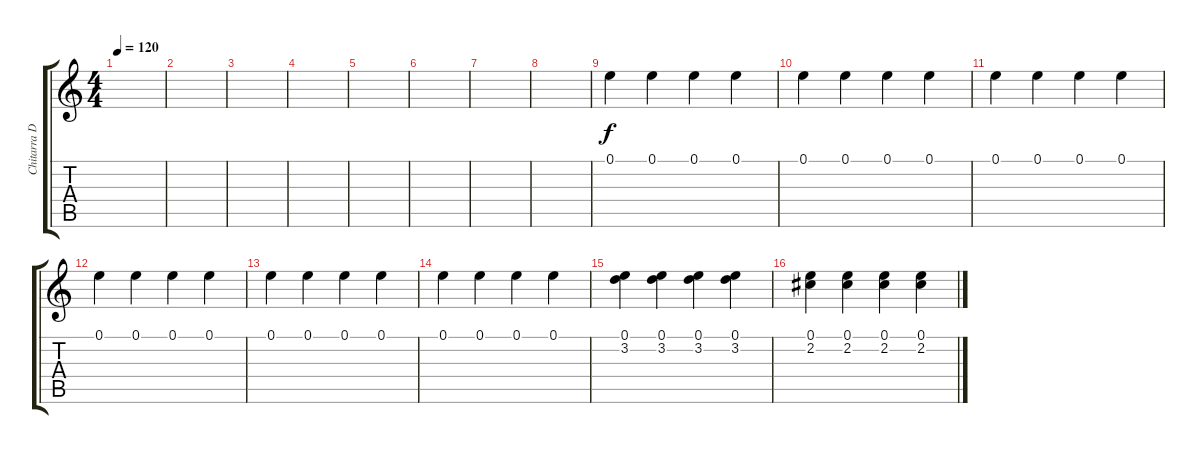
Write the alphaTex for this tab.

\track ("Chitarra Distorta" "Chitarra D") {instrument distortionguitar}
\staff {score tabs}
\tuning (E4 B3 G3 D3 A2 E2) {hide}
\ts (4 4)
\tempo 120
\clef g2
\ks c
|
|
|
|
|
|
|
|
0.1.4 0.1.4 0.1.4 0.1.4 |
0.1.4 0.1.4 0.1.4 0.1.4 |
0.1.4 0.1.4 0.1.4 0.1.4 |
0.1.4 0.1.4 0.1.4 0.1.4 |
0.1.4 0.1.4 0.1.4 0.1.4 |
0.1.4 0.1.4 0.1.4 0.1.4 |
(0.1 3.2).4 (0.1 3.2).4 (0.1 3.2).4 (0.1 3.2).4 |
(0.1 2.2).4 (0.1 2.2).4 (0.1 2.2).4 (0.1 2.2).4
